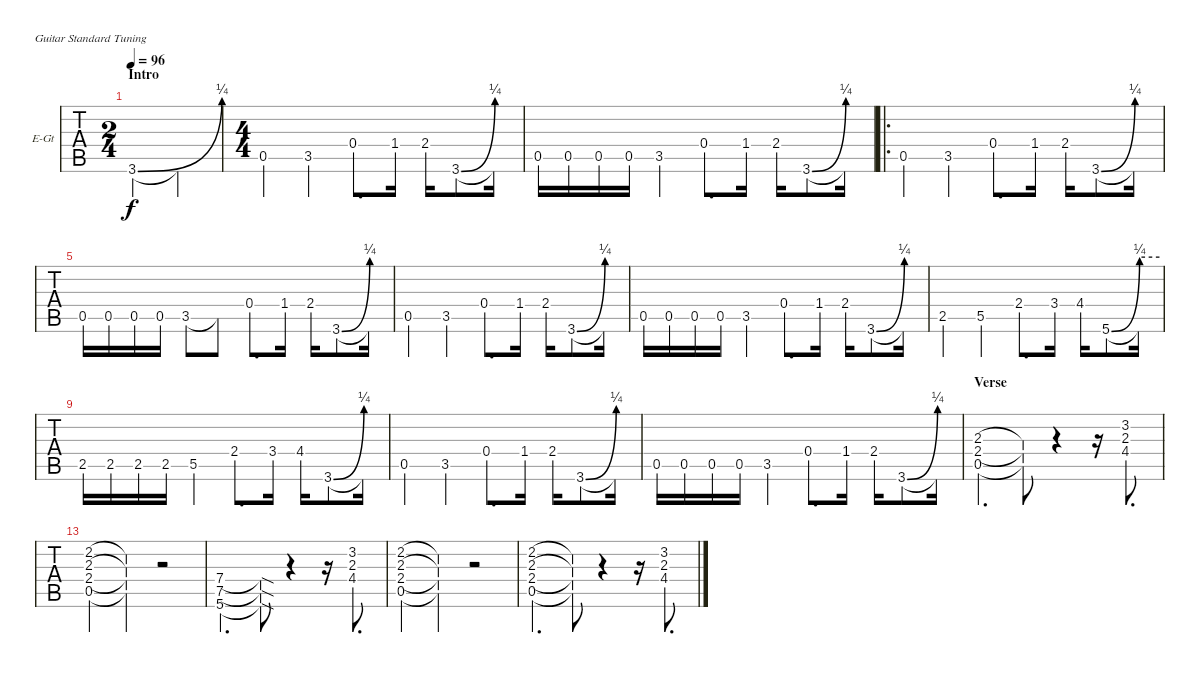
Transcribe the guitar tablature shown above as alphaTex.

\bracketExtendMode nobrackets
\firstSystemTrackNameOrientation horizontal
\otherSystemsTrackNameOrientation horizontal
\defaultBarNumberDisplay FirstOfSystem
\track ("Guitar I" "E-Gt") {instrument overdrivenguitar}
\staff {tabs}
\tuning (E4 B3 G3 D3 A2 E2)
\ts (2 4)
\section ("" "Intro")
\tempo 96
\clef g2
\ks c
3.6{be (bend 0 0 59.4 1)}.4{dy f instrument overdrivenguitar} 3.6{t}.4 |
\ts (4 4)
0.5.4 3.5.4 0.4.8{d} 1.4.16 2.4.16 3.6{be (bend 0 0 59.4 1)}.8 3.6{be (hold 0 0 60 0) t}.16 |
0.5.16 0.5.16 0.5.16 0.5.16 3.5.4 0.4.8{d} 1.4.16 2.4.16 3.6{be (bend 0 0 59.4 1)}.8 3.6{be (hold 0 0 60 0) t}.16 |
\ro
0.5.4 3.5.4 0.4.8{d} 1.4.16 2.4.16 3.6{be (bend 0 0 59.4 1)}.8 3.6{be (hold 0 0 60 0) t}.16 |
0.5.16 0.5.16 0.5.16 0.5.16 3.5.8 3.5{t}.8 0.4.8{d} 1.4.16 2.4.16 3.6{be (bend 0 0 59.4 1)}.8 3.6{be (hold 0 0 60 0) t}.16 |
0.5.4 3.5.4 0.4.8{d} 1.4.16 2.4.16 3.6{be (bend 0 0 59.4 1)}.8 3.6{be (hold 0 0 60 0) t}.16 |
0.5.16 0.5.16 0.5.16 0.5.16 3.5.4 0.4.8{d} 1.4.16 2.4.16 3.6{be (bend 0 0 59.4 1)}.8 3.6{be (hold 0 0 60 0) t}.16 |
2.5.4 5.5.4 2.4.8{d} 3.4.16 4.4.16 5.6{be (bend 0 0 59.4 1)}.8 5.6{be (hold 0 1 60 1) t}.16 |
2.5.16 2.5.16 2.5.16 2.5.16 5.5.4 2.4.8{d} 3.4.16 4.4.16 3.6{be (bend 0 0 60 1)}.8 3.6{be (hold 0 0 60 0) t}.16 |
0.5.4 3.5.4 0.4.8{d} 1.4.16 2.4.16 3.6{be (bend 0 0 59.4 1)}.8 3.6{be (hold 0 0 60 0) t}.16 |
0.5.16 0.5.16 0.5.16 0.5.16 3.5.4 0.4.8{d} 1.4.16 2.4.16 3.6{be (bend 0 0 58.8 1)}.8 3.6{be (hold 0 0 60 0) t}.16 |
\section ("" "Verse")
\scale
0.245714 (2.3 2.4 0.5).4{d} (2.3{t} 2.4{t} 0.5{t}).8 r.4 r.16 (3.2 2.3 4.4).8{d} |
\scale
0.254286 (2.4 0.5 2.3 2.2).4 (2.4{t} 0.5{t} 2.3{t} 2.2{t}).4 r.2 |
\scale
0.25 (7.4 7.5 5.6).4{d} (7.4{sod t} 7.5{sod t} 5.6{sod t}).8 r.4 r.16 (3.2 2.3 4.4).8{d} |
\scale
0.25 (2.4 0.5 2.3 2.2).4 (2.4{t} 0.5{t} 2.3{t} 2.2{t}).4 r.2 |
(2.3 2.4 0.5 2.2).4{d} (2.3{t} 2.4{t} 0.5{t} 2.2{t}).8 r.4 r.16 (3.2 2.3 4.4).8{d}
